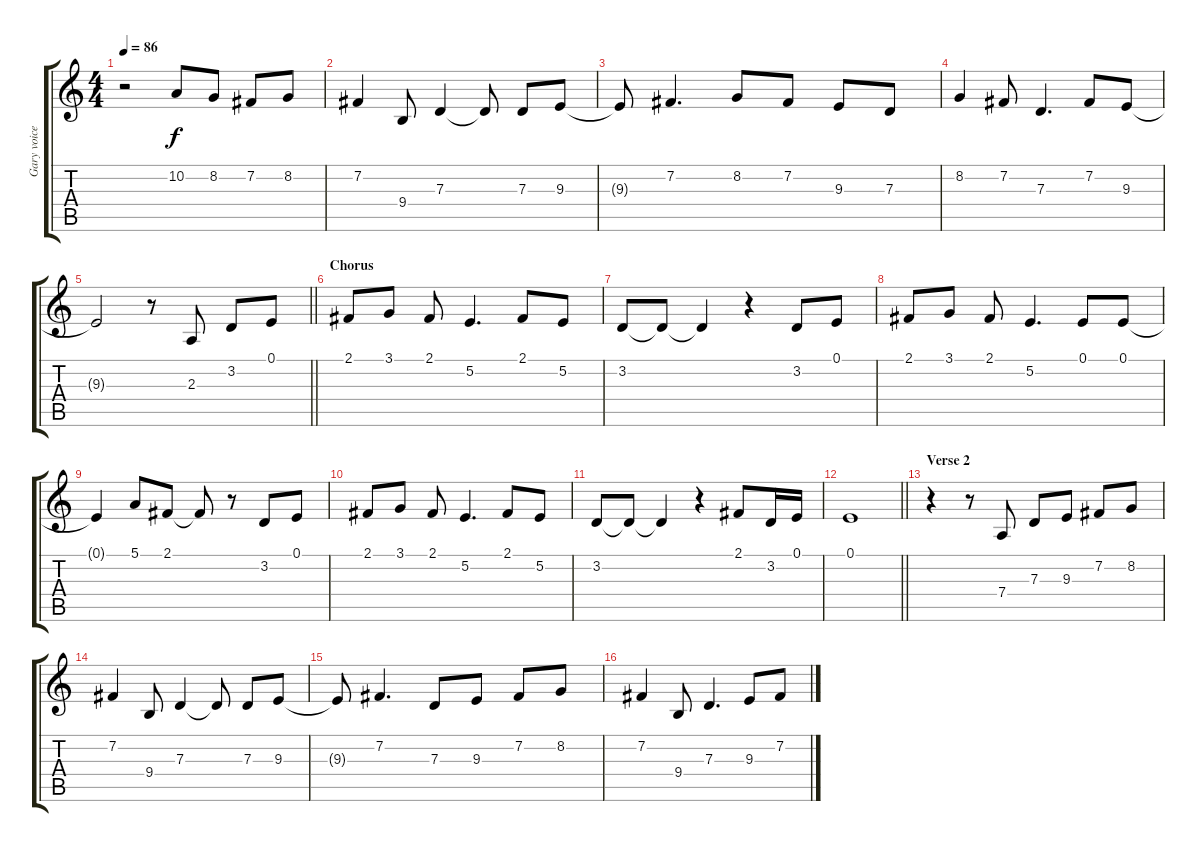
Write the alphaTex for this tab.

\track ("Gary voice" "Gary voice") {instrument viola}
\staff {score tabs}
\tuning (E4 B3 G3 D3 A2 E2) {hide}
\ts (4 4)
\tempo 86
\clef g2
\ks c
r.2{dy f} 10.2.8 8.2.8 7.2.8 8.2.8 |
7.2.4 9.4.8 7.3.4 7.3{t}.8 7.3.8 9.3.8 |
9.3{t}.8 7.2.4{d} 8.2.8 7.2.8 9.3.8 7.3.8 |
8.2.4 7.2.8 7.3.4{d} 7.2.8 9.3.8 |
\barLineRight lightlight
9.3{t}.2 r.8 2.3.8 3.2.8 0.1.8 |
\section ("" "Chorus")
2.1.8 3.1.8 2.1.8 5.2.4{d} 2.1.8 5.2.8 |
3.2.8 3.2{t}.8 3.2{t}.4 r.4 3.2.8 0.1.8 |
2.1.8 3.1.8 2.1.8 5.2.4{d} 0.1.8 0.1.8 |
0.1{t}.4 5.1.8 2.1.8 2.1{t}.8 r.8 3.2.8 0.1.8 |
2.1.8 3.1.8 2.1.8 5.2.4{d} 2.1.8 5.2.8 |
3.2.8 3.2{t}.8 3.2{t}.4 r.4 2.1.8 3.2.16 0.1.16 |
\barLineRight lightlight
0.1.1 |
\section ("" "Verse 2")
r.4 r.8 7.4.8 7.3.8 9.3.8 7.2.8 8.2.8 |
7.2.4 9.4.8 7.3.4 7.3{t}.8 7.3.8 9.3.8 |
9.3{t}.8 7.2.4{d} 7.3.8 9.3.8 7.2.8 8.2.8 |
7.2.4 9.4.8 7.3.4{d} 9.3.8 7.2.8
